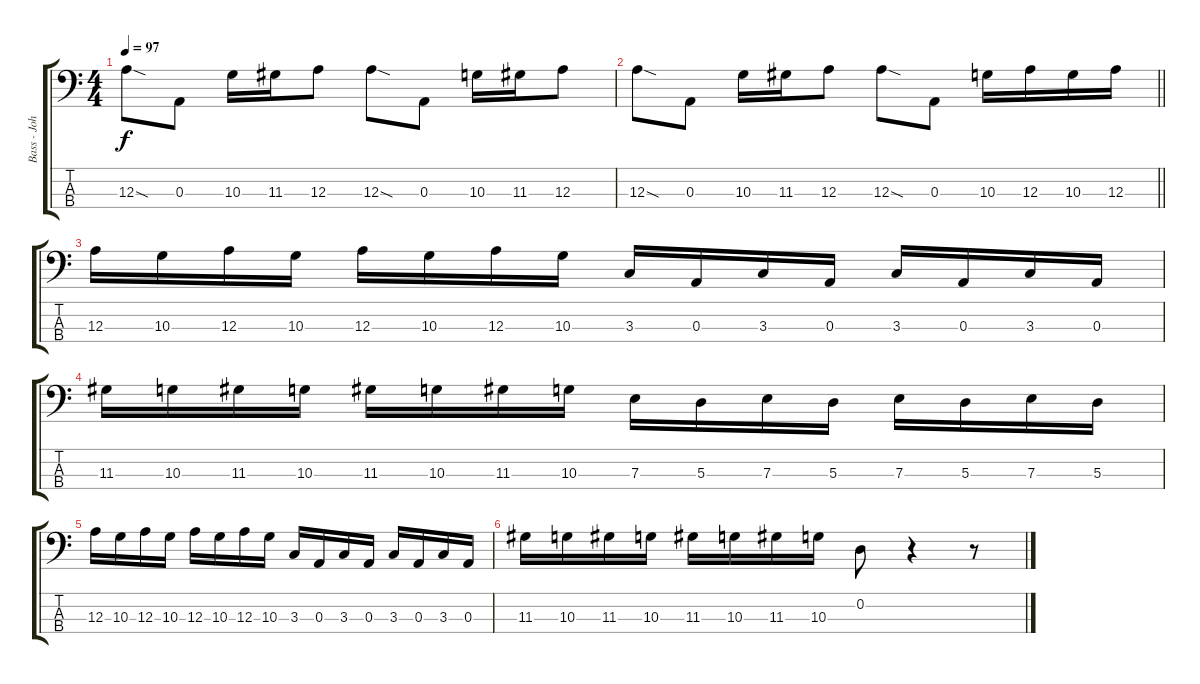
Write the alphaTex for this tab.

\track ("Bass - John Paul Jones" "Bass - Joh") {instrument electricbassfinger}
\staff {score tabs}
\tuning (G2 D2 A1 E1) {hide}
\ts (4 4)
\tempo 97
\clef f4
\ks c
12.3{sod}.8{dy f} 0.3.8 10.3.16 11.3.16 12.3.8 12.3{sod}.8 0.3.8 10.3.16 11.3.16 12.3.8 |
\barLineRight lightlight
12.3{sod}.8 0.3.8 10.3.16 11.3.16 12.3.8 12.3{sod}.8 0.3.8 10.3.16 12.3.16 10.3.16 12.3.16 |
12.3.16 10.3.16 12.3.16 10.3.16 12.3.16 10.3.16 12.3.16 10.3.16 3.3.16 0.3.16 3.3.16 0.3.16 3.3.16 0.3.16 3.3.16 0.3.16 |
11.3.16 10.3.16 11.3.16 10.3.16 11.3.16 10.3.16 11.3.16 10.3.16 7.3.16 5.3.16 7.3.16 5.3.16 7.3.16 5.3.16 7.3.16 5.3.16 |
12.3.16 10.3.16 12.3.16 10.3.16 12.3.16 10.3.16 12.3.16 10.3.16 3.3.16 0.3.16 3.3.16 0.3.16 3.3.16 0.3.16 3.3.16 0.3.16 |
11.3.16 10.3.16 11.3.16 10.3.16 11.3.16 10.3.16 11.3.16 10.3.16 0.2.8 r.4 r.8
